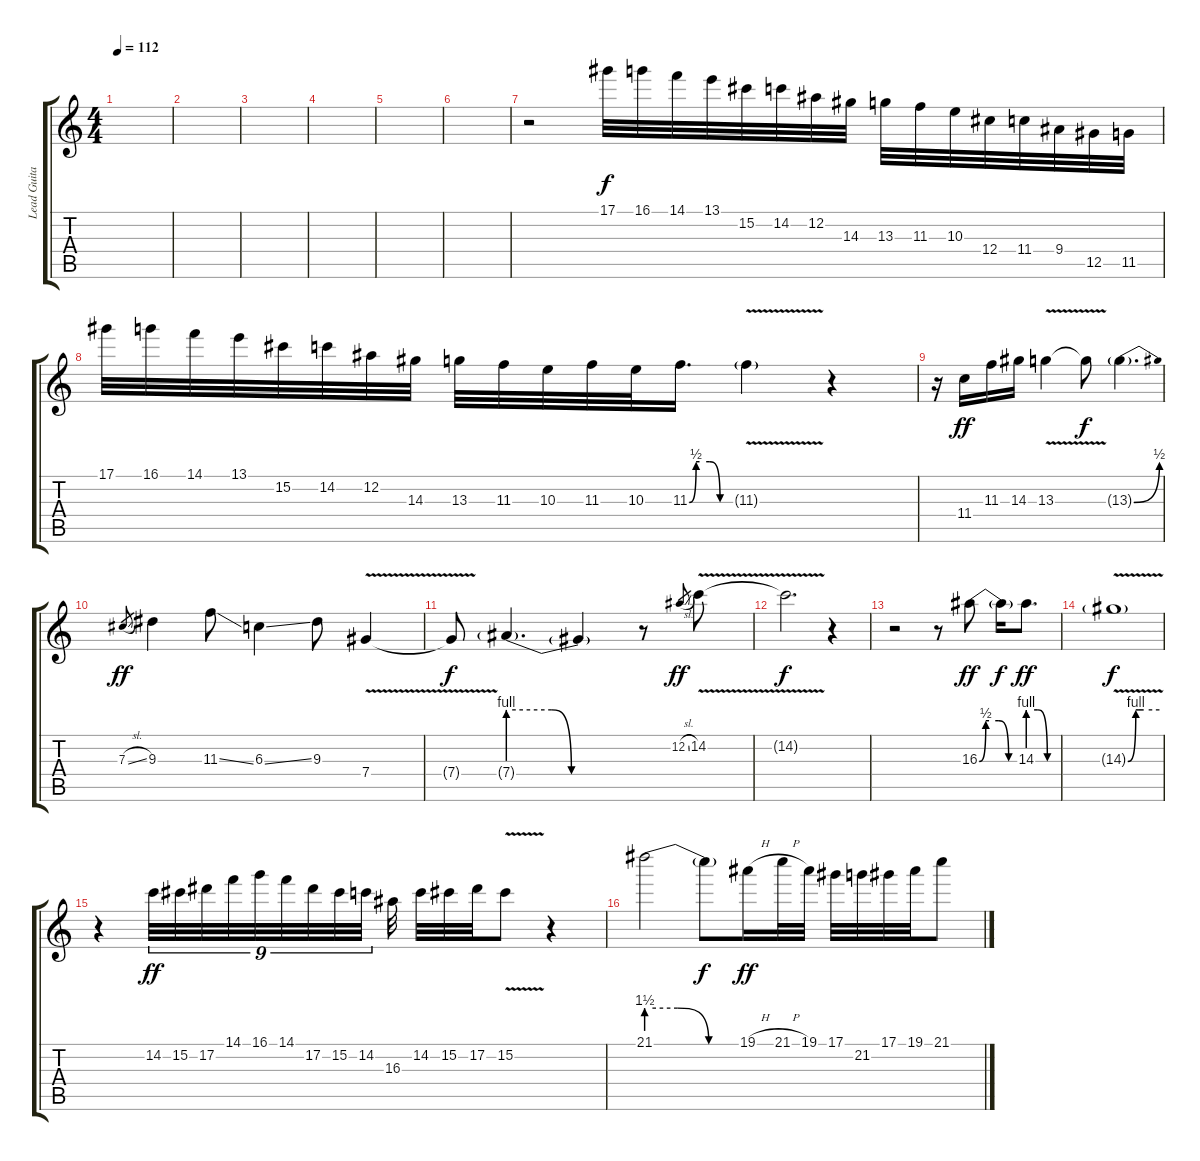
\track ("Lead Guitar II" "Lead Guita") {instrument overdrivenguitar}
\staff {score tabs}
\tuning (Eb4 Bb3 Gb3 Db3 Ab2 Eb2) {hide}
\ts (4 4)
\tempo 112
\clef g2
\ks c
|
|
|
|
|
|
r.2 17.1.32 16.1.32 14.1.32 13.1.32 15.2.32 14.2.32 12.2.32 14.3.32 13.3.32 11.3.32 10.3.32 12.4.32 11.4.32 9.4.32 12.5.32 11.5.32 |
17.1.32 16.1.32 14.1.32 13.1.32 15.2.32 14.2.32 12.2.32 14.3.32 13.3.32 11.3.32 10.3.32 11.3.32 10.3.32 11.3{be (custom 0 0 10 2 15 2 30 2 45 0 60 0)}.16{d} 11.3{v g}.4{dy f} r.4 |
r.16 11.4.16{dy ff} 11.3.16 14.3.16 13.3{v}.4 13.3{t}.8{dy f} 13.3{be (bend 0 0 60 2) g}.4{d} |
7.3{sl}.8{gr dy ff} 9.3.4 11.3{ss}.8 6.3{ss}.4 9.3.8 7.4{v}.4 |
7.4{t}.8{dy f} 7.4{be (custom 0 4 20 4 29 0 40 0 60 0) g}.4{d} 7.4{t}.4 r.8 12.2{sl}.8{gr dy ff} 14.2{v}.8 |
14.2{t}.2{d dy f} r.4 |
r.2 r.8 16.3{be (custom 0 0 10 2 15 2 30 2 45 0 60 0)}.8{dy ff} 16.3{t}.16{dy f} 14.3{be (custom 0 4 20 4 40 0 60 0)}.8{d dy ff} |
14.3{be (custom 0 0 15 4 21 4 30 4 60 4) v g}.1{dy f} |
r.4 14.2.32{tu (9 8) dy ff} 15.2.32{tu (9 8)} 17.2.32{tu (9 8)} 14.1.32{tu (9 8)} 16.1.32{tu (9 8)} 14.1.32{tu (9 8)} 17.2.32{tu (9 8)} 15.2.32{tu (9 8)} 14.2.32{tu (9 8)} 16.3.32 14.2.32 15.2.32 17.2.32 15.2{v}.8 r.4 |
21.1{be (custom 0 6 20 6 40 0 60 0)}.2 21.1{t}.8{dy f} 19.1{h}.16{dy ff} 21.1{h}.32 19.1.32 17.1.32 21.2.32 17.1.32 19.1.32 21.1.8
